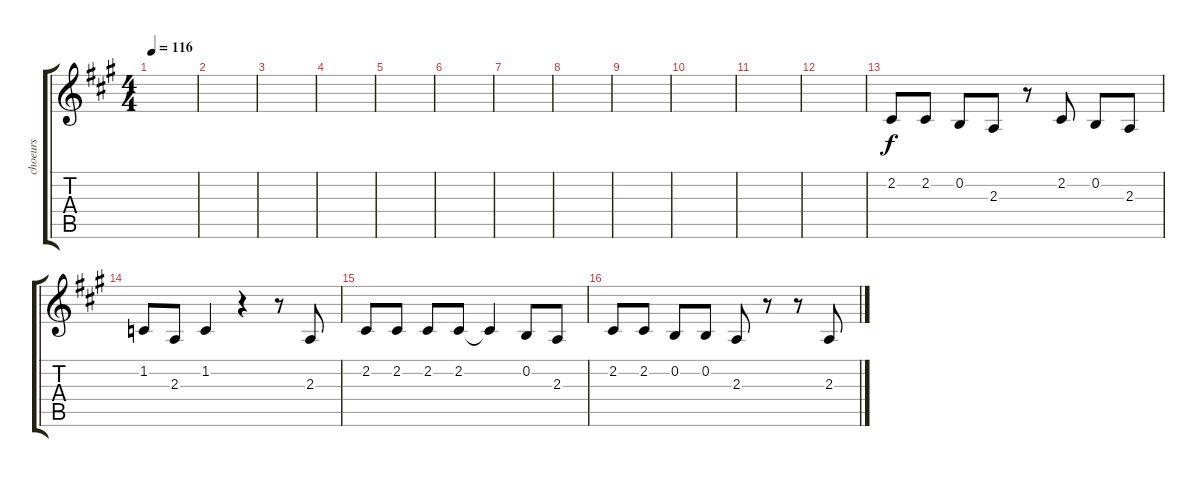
\track ("choeurs" "choeurs") {instrument choiraahs}
\staff {score tabs}
\tuning (E4 B3 G3 D3 A2 E2) {hide}
\ts (4 4)
\tempo 116
\clef g2
\ks a
|
|
|
|
|
|
|
|
|
|
|
|
2.2.8 2.2.8 0.2.8 2.3.8 r.8 2.2.8 0.2.8 2.3.8 |
1.2.8 2.3.8 1.2.4 r.4 r.8 2.3.8 |
2.2.8 2.2.8 2.2.8 2.2.8 2.2{t}.4 0.2.8 2.3.8 |
2.2.8 2.2.8 0.2.8 0.2.8 2.3.8 r.8 r.8 2.3.8
